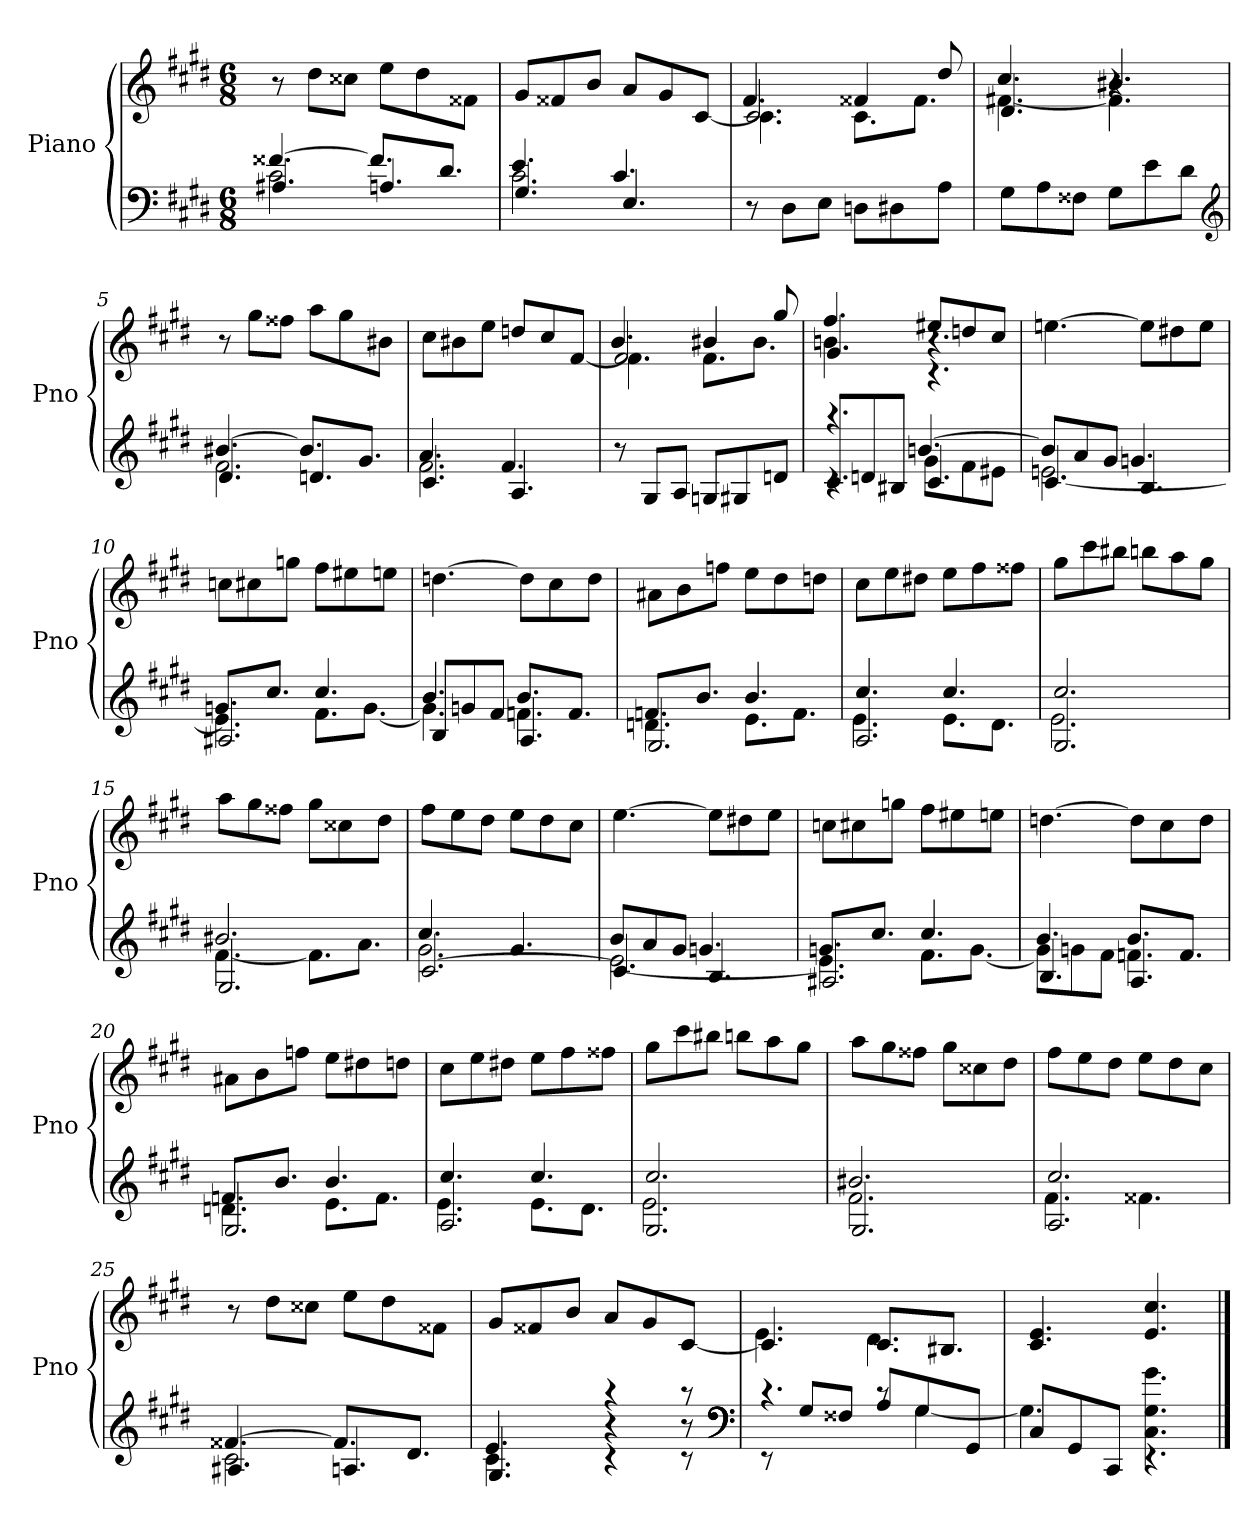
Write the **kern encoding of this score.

**kern	**kern
*part1	*part1
*staff2	*staff1
*I"Piano	*
*I'Pno	*
*clefF4	*clefG2
*k[f#c#g#d#]	*k[f#c#g#d#]
*c#:	*c#:
*M6/8	*M6/8
=1	=1
*^	*
*	*^	*
4.A#X	2.c#	[4.f##X	8r
.	.	.	8dd#L
.	.	.	8cc##XJ
4.An	.	8.f##L]	8eeL
.	.	.	8dd#
.	.	8.d#J	.
.	.	.	8f##XJ
=2	=2	=2	=2
4.G#	2.c#	4.e	8g#L
.	.	.	8f##X
.	.	.	8bJ
4.E	.	4.c#	8aL
.	.	.	8g#
.	.	.	[8c#J
*v	*v	*v	*
=3	=3
*	*^
*	*	*^
8r	2.c#	4.c#]	4.f#
8D#L	.	.	.
8EJ	.	.	.
8DnL	.	8.c#L	4f##X
8D#X	.	.	.
.	.	8.f##J	.
8AJ	.	.	8dd#
=4	=4	=4	=4
8G#L	4.d#	[4.f#X	4.cc#
8A	.	.	.
8F##XJ	.	.	.
8G#L	4.r	4.f#]	4.b#X
8e	.	.	.
8d#J	.	.	.
*	*v	*v	*v
*clefG2	*
=5	=5
*^	*
*	*^	*
4.d#	2.f#	[4.b#X	8r
.	.	.	8gg#L
.	.	.	8ff##XJ
4.dn	.	8.b#L]	8aaL
.	.	.	8gg#
.	.	8.g#J	.
.	.	.	8b#XJ
=6	=6	=6	=6
4.c#	2.f#	4.a	8cc#L
.	.	.	8b#X
.	.	.	8eeJ
4.A	.	4.f#	8ddnL
.	.	.	8cc#
.	.	.	[8f#J
*v	*v	*v	*
=7	=7
*	*^
*	*	*^
8r	2.f#	4.f#]	4.b
8G#L	.	.	.
8AJ	.	.	.
8GnL	.	8.f#L	4b#X
8G#X	.	.	.
.	.	8.b#J	.
8dnJ	.	.	8gg#
=8	=8	=8	=8
*^	*	*	*
*	*^	*	*	*
8c#L	4.rc	4.raa	4.g#	4.bn	4.ff#
8dn	.	.	.	.	.
8B#XJ	.	.	.	.	.
4.c#	8g#L	[4.bn	4.r	4.rc	8ee#XL
.	8f#	.	.	.	8ddn
.	8e#XJ	.	.	.	8cc#J
*	*	*	*v	*v	*v
=9	=9	=9	=9
4.c#	[2.en	8bL]	[4.een
.	.	8a	.
.	.	8g#J	.
4.B	.	4.gn	8eeL]
.	.	.	8dd#X
.	.	.	8eeJ
=10	=10	=10	=10
2.A#X	4.e]	8.gnL	8ccnL
.	.	.	8cc#X
.	.	8.cc#J	.
.	.	.	8ggnJ
.	8.f#L	4.cc#	8ff#L
.	.	.	8ee#X
.	[8.gJ	.	.
.	.	.	8eenJ
=11	=11	=11	=11
8BL	4.g]	4.b	[4.ddn
8gn	.	.	.
8f#J	.	.	.
4.A	4.fn	8.bL	8ddL]
.	.	.	8cc#
.	.	8.fJ	.
.	.	.	8ddJ
=12	=12	=12	=12
2.G#	4.dn	8.fnL	8a#XL
.	.	.	8b
.	.	8.bJ	.
.	.	.	8ffnJ
.	8.eL	4.b	8eeL
.	.	.	8dd#
.	8.fJ	.	.
.	.	.	8ddnJ
=13	=13	=13	=13
2.A	4.e	4.cc#	8cc#L
.	.	.	8ee
.	.	.	8dd#XJ
.	8.eL	4.cc#	8eeL
.	.	.	8ff#
.	8.d#J	.	.
.	.	.	8ff##XJ
=14	=14	=14	=14
2.G#	2.e	2.cc#	8gg#L
.	.	.	8ccc#
.	.	.	8bb#XJ
.	.	.	8bbnL
.	.	.	8aa
.	.	.	8gg#J
=15	=15	=15	=15
2.G#	[4.f#	2.b#X	8aaL
.	.	.	8gg#
.	.	.	8ff##XJ
.	8.f#L]	.	8gg#L
.	.	.	8cc##X
.	8.aJ	.	.
.	.	.	8dd#J
=16	=16	=16	=16
[2.c#	2.g#	4.cc#	8ff#L
.	.	.	8ee
.	.	.	8dd#J
.	.	4.g#	8eeL
.	.	.	8dd#
.	.	.	8cc#J
=17	=17	=17	=17
4.c#]	[2.e	8bL	[4.ee
.	.	8a	.
.	.	8g#J	.
4.B	.	4.gn	8eeL]
.	.	.	8dd#X
.	.	.	8eeJ
=18	=18	=18	=18
2.A#X	4.e]	8.gnL	8ccnL
.	.	.	8cc#X
.	.	8.cc#J	.
.	.	.	8ggnJ
.	8.f#L	4.cc#	8ff#L
.	.	.	8ee#X
.	[8.gJ	.	.
.	.	.	8eenJ
=19	=19	=19	=19
4.B	8gL]	4.b	[4.ddn
.	8gn	.	.
.	8f#J	.	.
4.A	4.fn	8.bL	8ddL]
.	.	.	8cc#
.	.	8.fJ	.
.	.	.	8ddJ
=20	=20	=20	=20
2.G#	4.dn	8.fnL	8a#XL
.	.	.	8b
.	.	8.bJ	.
.	.	.	8ffnJ
.	8.eL	4.b	8eeL
.	.	.	8dd#X
.	8.fJ	.	.
.	.	.	8ddnJ
=21	=21	=21	=21
2.A	4.e	4.cc#	8cc#L
.	.	.	8ee
.	.	.	8dd#XJ
.	8.eL	4.cc#	8eeL
.	.	.	8ff#
.	8.d#J	.	.
.	.	.	8ff##XJ
=22	=22	=22	=22
2.G#	2.e	2.cc#	8gg#L
.	.	.	8ccc#
.	.	.	8bb#XJ
.	.	.	8bbnL
.	.	.	8aa
.	.	.	8gg#J
=23	=23	=23	=23
2.G#	2.f#	2.b#X	8aaL
.	.	.	8gg#
.	.	.	8ff##XJ
.	.	.	8gg#L
.	.	.	8cc##X
.	.	.	8dd#J
=24	=24	=24	=24
2.A	4.f#	2.cc#	8ff#L
.	.	.	8ee
.	.	.	8dd#J
.	4.f##X	.	8eeL
.	.	.	8dd#
.	.	.	8cc#J
=25	=25	=25	=25
4.A#X	2.c#	[4.f##X	8r
.	.	.	8dd#L
.	.	.	8cc##XJ
4.An	.	8.f##L]	8eeL
.	.	.	8dd#
.	.	8.d#J	.
.	.	.	8f##XJ
=26	=26	=26	=26
4.G#	4.c#	4.e	8g#L
.	.	.	8f##X
.	.	.	8bJ
4r	4rc	4raa	8aL
.	.	.	8g#
8r	8rc	8raa	[8c#J
*v	*v	*v	*
*clefF4	*
=27	=27
*^	*^
8rEE	4.rc	4.c#]	4.e
8G#L	.	.	.
8F##XJ	.	.	.
8AL	8rc	8.c#L	4.d#
8G#	[4G#	.	.
.	.	8.B#XJ	.
8GG#J	.	.	.
*	*	*v	*v
=28	=28	=28
8C#L	4.G#]	4.c# 4.e
8GG#	.	.
8CC#J	.	.
4.rEE	4.C# 4.G# 4.g#	4.e 4.cc#
*v	*v	*
==	==
*-	*-
